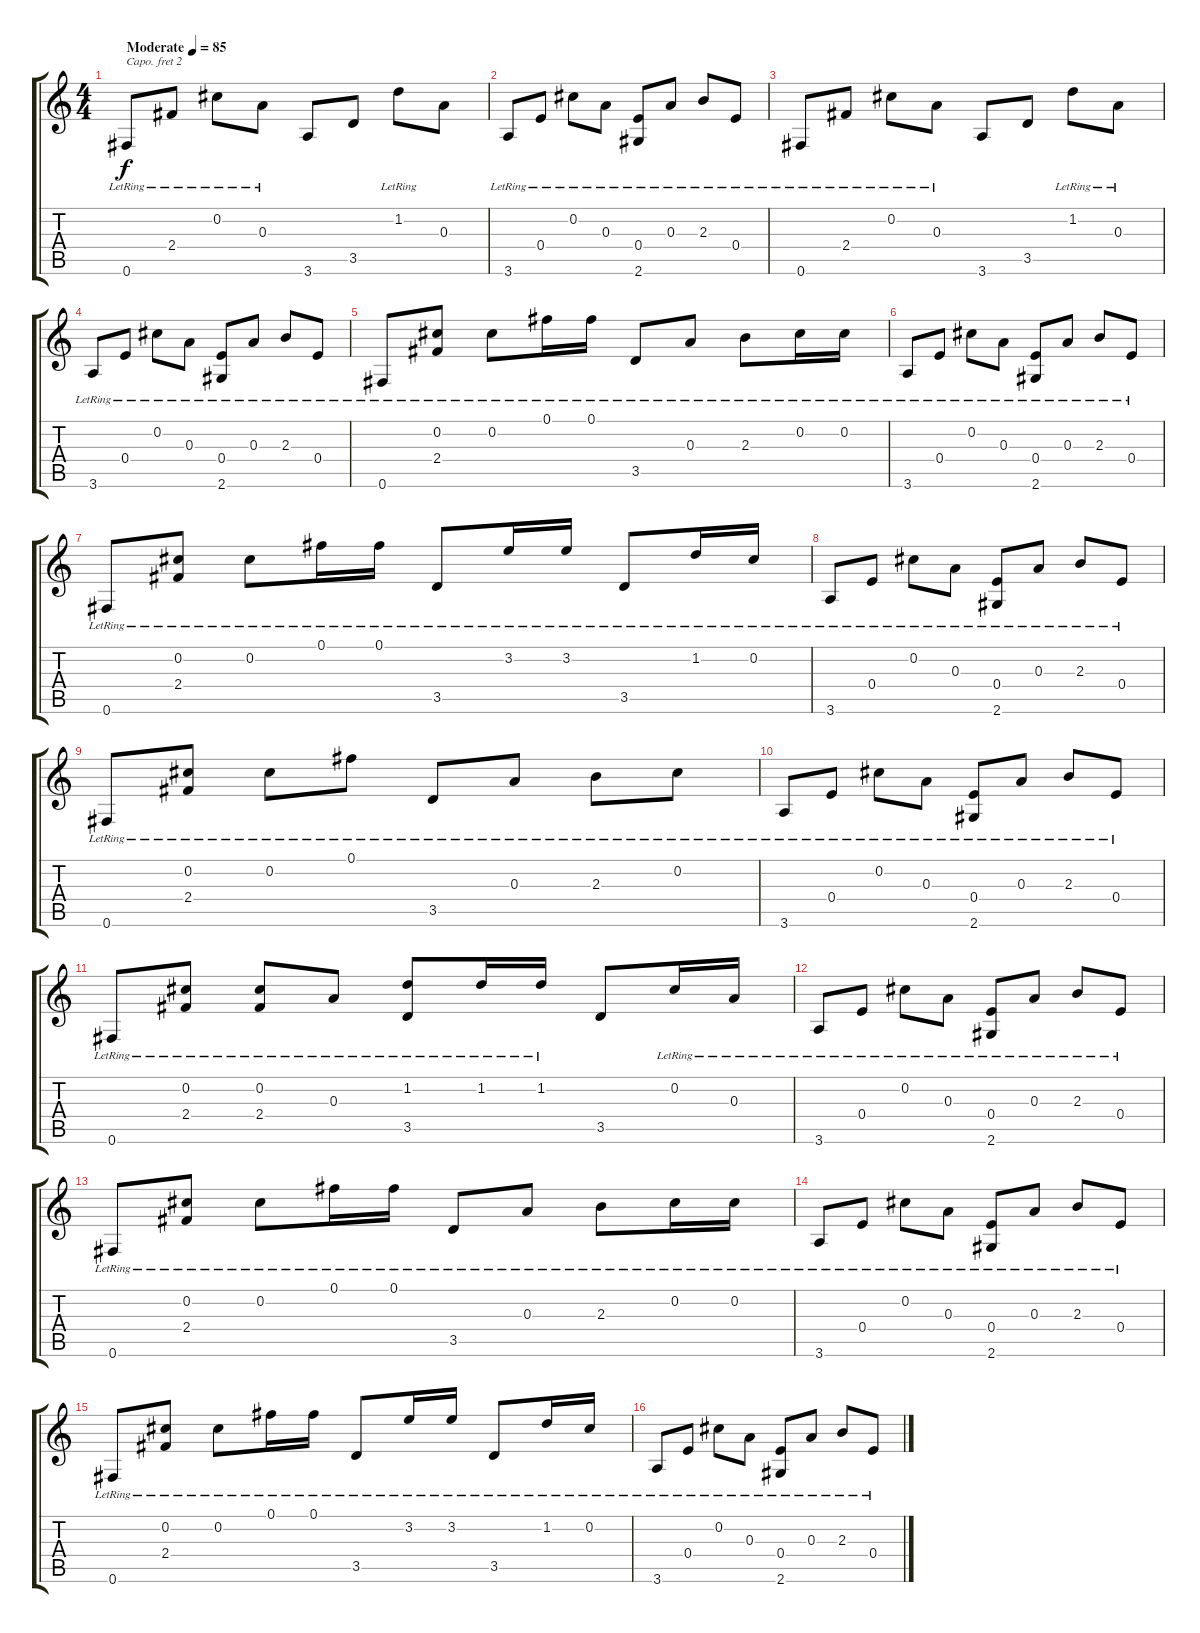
\track "" {instrument acousticguitarsteel}
\staff {score tabs}
\capo 2
\tuning (E4 B3 G3 D3 A2 E2) {hide}
\ts (4 4)
\tempo (85 "Moderate")
\clef g2
\ks c
0.6{lr}.8{dy f instrument acousticguitarsteel} 2.4{lr}.8 0.2{lr}.8 0.3{lr}.8 3.6.8 3.5.8 1.2{lr}.8 0.3.8 |
3.6{lr}.8 0.4{lr}.8 0.2{lr}.8 0.3{lr}.8 (0.4{lr} 2.6).8 0.3{lr}.8 2.3{lr}.8 0.4{lr}.8 |
0.6{lr}.8 2.4{lr}.8 0.2{lr}.8 0.3{lr}.8 3.6.8 3.5.8 1.2{lr}.8 0.3{lr}.8 |
3.6{lr}.8 0.4{lr}.8 0.2{lr}.8 0.3{lr}.8 (0.4{lr} 2.6).8 0.3{lr}.8 2.3{lr}.8 0.4{lr}.8 |
0.6{lr}.8 (0.2{lr} 2.4{lr}).8 0.2{lr}.8 0.1{lr}.16 0.1{lr}.16 3.5{lr}.8 0.3{lr}.8 2.3{lr}.8 0.2{lr}.16 0.2{lr}.16 |
3.6{lr}.8 0.4{lr}.8 0.2{lr}.8 0.3{lr}.8 (0.4{lr} 2.6).8 0.3{lr}.8 2.3{lr}.8 0.4{lr}.8 |
0.6{lr}.8 (0.2{lr} 2.4{lr}).8 0.2{lr}.8 0.1{lr}.16 0.1{lr}.16 3.5{lr}.8 3.2{lr}.16 3.2{lr}.16 3.5{lr}.8 1.2{lr}.16 0.2{lr}.16 |
3.6{lr}.8 0.4{lr}.8 0.2{lr}.8 0.3{lr}.8 (0.4{lr} 2.6).8 0.3{lr}.8 2.3{lr}.8 0.4{lr}.8 |
0.6{lr}.8 (0.2{lr} 2.4{lr}).8 0.2{lr}.8 0.1{lr}.8 3.5{lr}.8 0.3{lr}.8 2.3{lr}.8 0.2{lr}.8 |
3.6{lr}.8 0.4{lr}.8 0.2{lr}.8 0.3{lr}.8 (0.4{lr} 2.6).8 0.3{lr}.8 2.3{lr}.8 0.4{lr}.8 |
0.6{lr}.8 (0.2{lr} 2.4{lr}).8 (0.2{lr} 2.4).8 0.3{lr}.8 (1.2 3.5{lr}).8 1.2{lr}.16 1.2{lr}.16 3.5.8 0.2{lr}.16 0.3{lr}.16 |
3.6{lr}.8 0.4{lr}.8 0.2{lr}.8 0.3{lr}.8 (0.4{lr} 2.6).8 0.3{lr}.8 2.3{lr}.8 0.4{lr}.8 |
0.6{lr}.8 (0.2{lr} 2.4{lr}).8 0.2{lr}.8 0.1{lr}.16 0.1{lr}.16 3.5{lr}.8 0.3{lr}.8 2.3{lr}.8 0.2{lr}.16 0.2{lr}.16 |
3.6{lr}.8 0.4{lr}.8 0.2{lr}.8 0.3{lr}.8 (0.4{lr} 2.6).8 0.3{lr}.8 2.3{lr}.8 0.4{lr}.8 |
0.6{lr}.8 (0.2{lr} 2.4{lr}).8 0.2{lr}.8 0.1{lr}.16 0.1{lr}.16 3.5{lr}.8 3.2{lr}.16 3.2{lr}.16 3.5{lr}.8 1.2{lr}.16 0.2{lr}.16 |
3.6{lr}.8 0.4{lr}.8 0.2{lr}.8 0.3{lr}.8 (0.4{lr} 2.6).8 0.3{lr}.8 2.3{lr}.8 0.4{lr}.8
